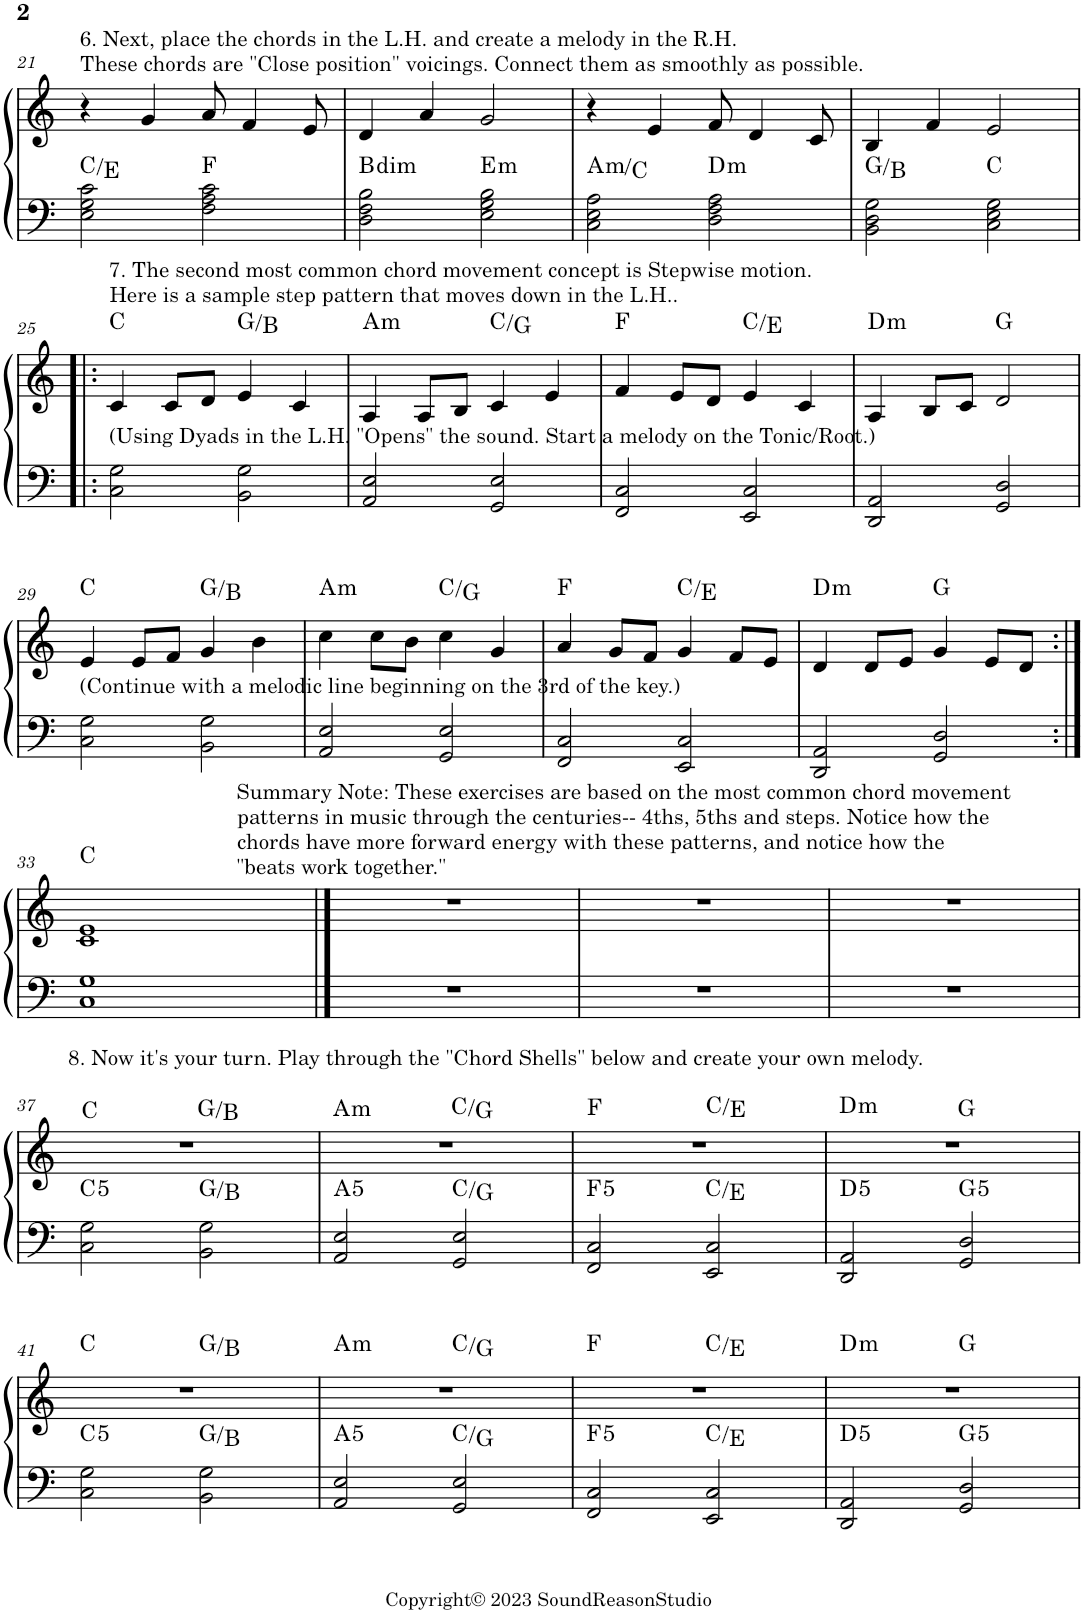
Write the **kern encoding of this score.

**kern	**kern	**harte
*part1	*part1	*part1
*staff2	*staff1	*
*I"Piano	*	*
*I'Pno.	*	*
!!LO:PB:g=z
*clefF4	*clefG2	*
*k[]	*k[]	*
*M4/4	*M4/4	*
=21	=21	=21
!	!LO:TX:a:t=6. Next, place the chords in the L.H. and create a melody in the R.H.	!
!	!LO:TX:a:t=These chords are "Close position" voicings. Connect them as smoothly as possible.	!
2E\ 2G\ 2c\	4r	C:maj/3
.	4g/	.
2F\ 2A\ 2c\	8a/	F:maj
.	4f/	.
.	8e/	.
=22	=22	=22
!	!	!LO:H:kt=dim
2D\ 2F\ 2B\	4d/	B:dim
.	4a/	.
!	!	!LO:H:kt=m
2E\ 2G\ 2B\	2g/	E:min
=23	=23	=23
!	!	!LO:H:kt=m
2C\ 2E\ 2A\	4r	A:min/b3
.	4e/	.
!	!	!LO:H:kt=m
2D\ 2F\ 2A\	8f/	D:min
.	4d/	.
.	8c/	.
=24	=24	=24
2BB\ 2D\ 2G\	4B/	G:maj/3
.	4f/	.
2C\ 2E\ 2G\	2e/	C:maj
!!LO:LB:g=z
=25!|:	=25!|:	=25!|:
!	!LO:TX:a:t=7. The second most common chord movement concept is Stepwise motion.	!
!	!LO:TX:a:t=Here is a sample step pattern that moves down in the L.H..	!
!LO:TX:a:t=(Using Dyads in the L.H. "Opens" the sound. Start a melody on the Tonic/Root.)	!	!
2C\ 2G\	4c/	C:maj
.	8c/L	.
.	8d/J	.
2BB\ 2G\	4e/	G:maj/3
.	4c/	.
=26	=26	=26
!	!	!LO:H:kt=m
2AA/ 2E/	4A/	A:min
.	8A/L	.
.	8B/J	.
2GG/ 2E/	4c/	C:maj/5
.	4e/	.
=27	=27	=27
2FF/ 2C/	4f/	F:maj
.	8e/L	.
.	8d/J	.
2EE/ 2C/	4e/	C:maj/3
.	4c/	.
=28	=28	=28
!	!	!LO:H:kt=m
2DD/ 2AA/	4A/	D:min
.	8B/L	.
.	8c/J	.
2GG/ 2D/	2d/	G:maj
!!LO:LB:g=z
=29	=29	=29
!LO:TX:a:t=(Continue with a melodic line beginning on the 3rd of the key.)	!	!
2C\ 2G\	4e/	C:maj
.	8e/L	.
.	8f/J	.
2BB\ 2G\	4g/	G:maj/3
.	4b\	.
=30	=30	=30
!	!	!LO:H:kt=m
2AA/ 2E/	4cc\	A:min
.	8cc\L	.
.	8b\J	.
2GG/ 2E/	4cc\	C:maj/5
.	4g/	.
=31	=31	=31
2FF/ 2C/	4a/	F:maj
.	8g/L	.
.	8f/J	.
2EE/ 2C/	4g/	C:maj/3
.	8f/L	.
.	8e/J	.
=32	=32	=32
!	!	!LO:H:kt=m
2DD/ 2AA/	4d/	D:min
.	8d/L	.
.	8e/J	.
2GG/ 2D/	4g/	G:maj
.	8e/L	.
.	8d/J	.
!!LO:LB:g=z
=33:|!	=33:|!	=33:|!
1C 1G	1c 1e	C:maj
==34	==34	==34
!	!LO:TX:a:t=Summary Note&colon; These exercises are based on the most common chord movement	!
!	!LO:TX:a:t=patterns in music through the centuries-- 4ths, 5ths and steps. Notice how the	!
!	!LO:TX:a:t=chords have more forward energy with these patterns, and notice how the	!
!	!LO:TX:a:t="beats work together."	!
1r	1r	.
=35	=35	=35
1r	1r	.
=36	=36	=36
1r	1r	.
!!LO:LB:g=z
=37	=37	=37
!	!LO:TX:a:t=8. Now it's your turn. Play through the "Chord Shells" below and create your own melody.	!LO:H:n=2:kt=5
*	*^	*
2C\ 2G\	1r	2ryy	C:maj C:(1,5)
2BB\ 2G\	.	2ryy	G:maj/3 G:maj/3
=38	=38	=38	=38
!	!	!	!LO:H:n=1:kt=m
!	!	!	!LO:H:n=2:kt=5
2AA/ 2E/	1r	2ryy	A:min A:(1,5)
2GG/ 2E/	.	2ryy	C:maj/5 C:maj/5
=39	=39	=39	=39
!	!	!	!LO:H:n=2:kt=5
2FF/ 2C/	1r	2ryy	F:maj F:(1,5)
2EE/ 2C/	.	2ryy	C:maj/3 C:maj/3
=40	=40	=40	=40
!	!	!	!LO:H:n=1:kt=m
!	!	!	!LO:H:n=2:kt=5
2DD/ 2AA/	1r	2ryy	D:min D:(1,5)
!	!	!	!LO:H:n=2:kt=5
2GG/ 2D/	.	2ryy	G:maj G:(1,5)
!!LO:LB:g=z	!!
=41	=41	=41	=41
!	!	!	!LO:H:n=2:kt=5
2C\ 2G\	1r	2ryy	C:maj C:(1,5)
2BB\ 2G\	.	2ryy	G:maj/3 G:maj/3
=42	=42	=42	=42
!	!	!	!LO:H:n=1:kt=m
!	!	!	!LO:H:n=2:kt=5
2AA/ 2E/	1r	2ryy	A:min A:(1,5)
2GG/ 2E/	.	2ryy	C:maj/5 C:maj/5
=43	=43	=43	=43
!	!	!	!LO:H:n=2:kt=5
2FF/ 2C/	1r	2ryy	F:maj F:(1,5)
2EE/ 2C/	.	2ryy	C:maj/3 C:maj/3
=44	=44	=44	=44
!	!	!	!LO:H:n=1:kt=m
!	!	!	!LO:H:n=2:kt=5
2DD/ 2AA/	1r	2ryy	D:min D:(1,5)
!	!	!	!LO:H:n=2:kt=5
2GG/ 2D/	.	2ryy	G:maj G:(1,5)
*	*v	*v	*
=	=	=
*-	*-	*-
